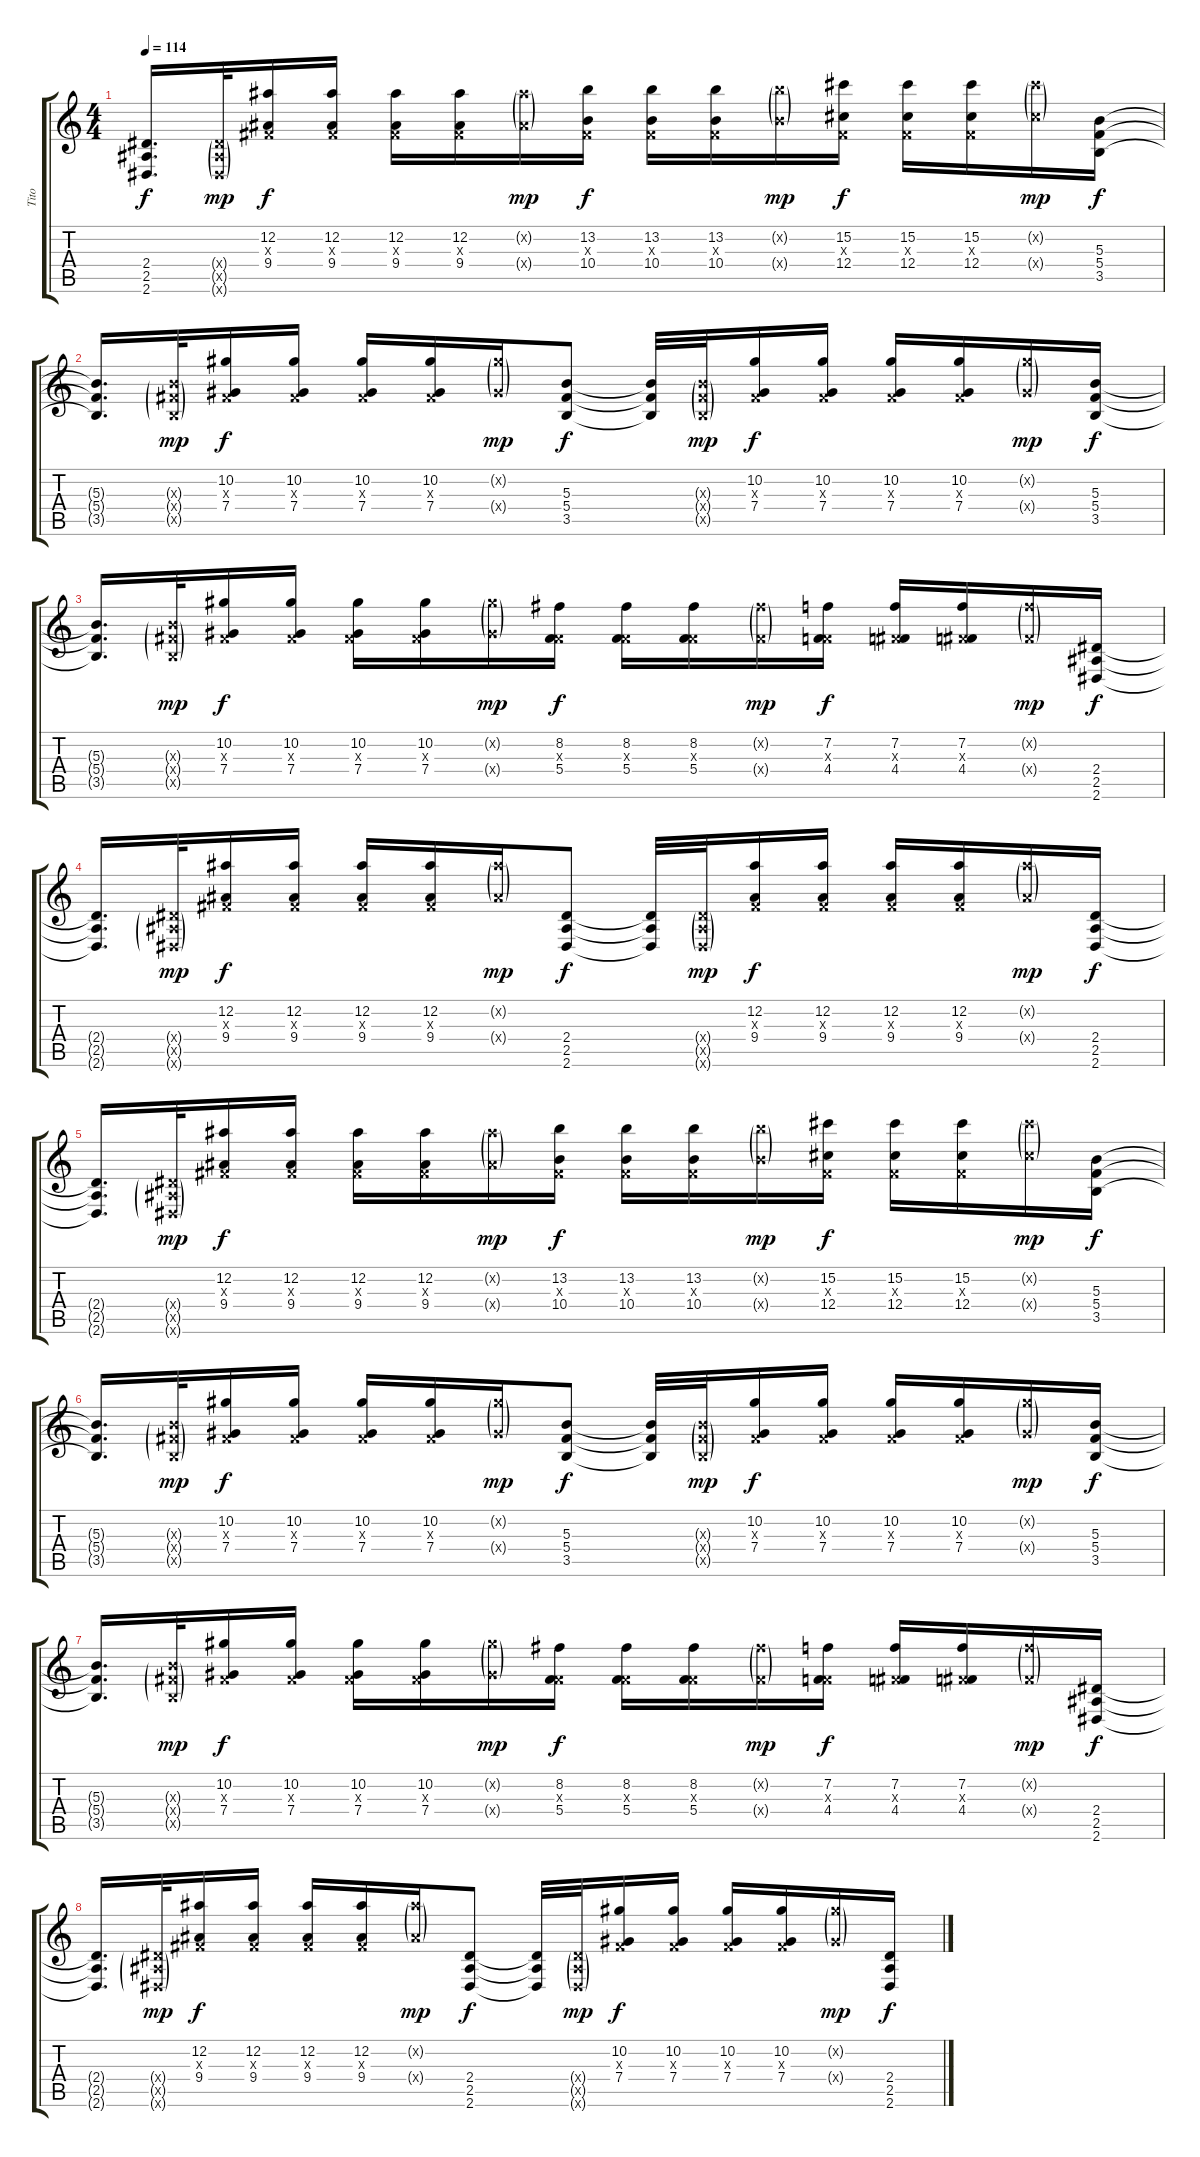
\track ("Tito" "Tito") {instrument distortionguitar}
\staff {score tabs}
\tuning (Eb4 Bb3 Gb3 Db3 Ab2 Db2) {hide}
\ts (4 4)
\tempo 114
\clef g2
\ks c
(2.4{t} 2.5{t} 2.6{t}).16{d dy f} (2.4{g x} 2.5{g x} 2.6{g x}).32{dy mp} (12.2 0.3{x} 9.4).16{dy f} (12.2 0.3{x} 9.4).16 (12.2 0.3{x} 9.4).16 (12.2 0.3{x} 9.4).16 (12.2{g x} 9.4{g x}).16{dy mp} (13.2 0.3{x} 10.4).16{dy f} (13.2 0.3{x} 10.4).16 (13.2 0.3{x} 10.4).16 (13.2{g x} 10.4{g x}).16{dy mp} (15.2 0.3{x} 12.4).16{dy f} (15.2 0.3{x} 12.4).16 (15.2 0.3{x} 12.4).16 (15.2{g x} 12.4{g x}).16{dy mp} (5.3 5.4 3.5).16{dy f} |
(5.3{t} 5.4{t} 3.5{t}).16{d} (5.3{g x} 5.4{g x} 3.5{g x}).32{dy mp} (10.2 0.3{x} 7.4).16{dy f} (10.2 0.3{x} 7.4).16 (10.2 0.3{x} 7.4).16 (10.2 0.3{x} 7.4).16 (10.2{g x} 7.4{g x}).16{dy mp} (5.3 5.4 3.5).8{dy f} (5.3{t} 5.4{t} 3.5{t}).32 (5.3{g x} 5.4{g x} 3.5{g x}).32{dy mp} (10.2 0.3{x} 7.4).16{dy f} (10.2 0.3{x} 7.4).16 (10.2 0.3{x} 7.4).16 (10.2 0.3{x} 7.4).16 (10.2{g x} 7.4{g x}).16{dy mp} (5.3 5.4 3.5).16{dy f} |
(5.3{t} 5.4{t} 3.5{t}).16{d} (5.3{g x} 5.4{g x} 3.5{g x}).32{dy mp} (10.2 0.3{x} 7.4).16{dy f} (10.2 0.3{x} 7.4).16 (10.2 0.3{x} 7.4).16 (10.2 0.3{x} 7.4).16 (10.2{g x} 7.4{g x}).16{dy mp} (8.2 0.3{x} 5.4).16{dy f} (8.2 0.3{x} 5.4).16 (8.2 0.3{x} 5.4).16 (8.2{g x} 5.4{g x}).16{dy mp} (7.2 0.3{x} 4.4).16{dy f} (7.2 0.3{x} 4.4).16 (7.2 0.3{x} 4.4).16 (7.2{g x} 4.4{g x}).16{dy mp} (2.4 2.5 2.6).16{dy f} |
(2.4{t} 2.5{t} 2.6{t}).16{d} (2.4{g x} 2.5{g x} 2.6{g x}).32{dy mp} (12.2 0.3{x} 9.4).16{dy f} (12.2 0.3{x} 9.4).16 (12.2 0.3{x} 9.4).16 (12.2 0.3{x} 9.4).16 (12.2{g x} 9.4{g x}).16{dy mp} (2.4 2.5 2.6).8{dy f} (2.4{t} 2.5{t} 2.6{t}).32 (2.4{g x} 2.5{g x} 2.6{g x}).32{dy mp} (12.2 0.3{x} 9.4).16{dy f} (12.2 0.3{x} 9.4).16 (12.2 0.3{x} 9.4).16 (12.2 0.3{x} 9.4).16 (12.2{g x} 9.4{g x}).16{dy mp} (2.4 2.5 2.6).16{dy f} |
(2.4{t} 2.5{t} 2.6{t}).16{d} (2.4{g x} 2.5{g x} 2.6{g x}).32{dy mp} (12.2 0.3{x} 9.4).16{dy f} (12.2 0.3{x} 9.4).16 (12.2 0.3{x} 9.4).16 (12.2 0.3{x} 9.4).16 (12.2{g x} 9.4{g x}).16{dy mp} (13.2 0.3{x} 10.4).16{dy f} (13.2 0.3{x} 10.4).16 (13.2 0.3{x} 10.4).16 (13.2{g x} 10.4{g x}).16{dy mp} (15.2 0.3{x} 12.4).16{dy f} (15.2 0.3{x} 12.4).16 (15.2 0.3{x} 12.4).16 (15.2{g x} 12.4{g x}).16{dy mp} (5.3 5.4 3.5).16{dy f} |
(5.3{t} 5.4{t} 3.5{t}).16{d} (5.3{g x} 5.4{g x} 3.5{g x}).32{dy mp} (10.2 0.3{x} 7.4).16{dy f} (10.2 0.3{x} 7.4).16 (10.2 0.3{x} 7.4).16 (10.2 0.3{x} 7.4).16 (10.2{g x} 7.4{g x}).16{dy mp} (5.3 5.4 3.5).8{dy f} (5.3{t} 5.4{t} 3.5{t}).32 (5.3{g x} 5.4{g x} 3.5{g x}).32{dy mp} (10.2 0.3{x} 7.4).16{dy f} (10.2 0.3{x} 7.4).16 (10.2 0.3{x} 7.4).16 (10.2 0.3{x} 7.4).16 (10.2{g x} 7.4{g x}).16{dy mp} (5.3 5.4 3.5).16{dy f} |
(5.3{t} 5.4{t} 3.5{t}).16{d} (5.3{g x} 5.4{g x} 3.5{g x}).32{dy mp} (10.2 0.3{x} 7.4).16{dy f} (10.2 0.3{x} 7.4).16 (10.2 0.3{x} 7.4).16 (10.2 0.3{x} 7.4).16 (10.2{g x} 7.4{g x}).16{dy mp} (8.2 0.3{x} 5.4).16{dy f} (8.2 0.3{x} 5.4).16 (8.2 0.3{x} 5.4).16 (8.2{g x} 5.4{g x}).16{dy mp} (7.2 0.3{x} 4.4).16{dy f} (7.2 0.3{x} 4.4).16 (7.2 0.3{x} 4.4).16 (7.2{g x} 4.4{g x}).16{dy mp} (2.4 2.5 2.6).16{dy f} |
(2.4{t} 2.5{t} 2.6{t}).16{d} (2.4{g x} 2.5{g x} 2.6{g x}).32{dy mp} (12.2 0.3{x} 9.4).16{dy f} (12.2 0.3{x} 9.4).16 (12.2 0.3{x} 9.4).16 (12.2 0.3{x} 9.4).16 (12.2{g x} 9.4{g x}).16{dy mp} (2.4 2.5 2.6).8{dy f} (2.4{t} 2.5{t} 2.6{t}).32 (2.4{g x} 2.5{g x} 2.6{g x}).32{dy mp} (10.2 0.3{x} 7.4).16{dy f} (10.2 0.3{x} 7.4).16 (10.2 0.3{x} 7.4).16 (10.2 0.3{x} 7.4).16 (10.2{g x} 7.4{g x}).16{dy mp} (2.4 2.5 2.6).16{dy f}
